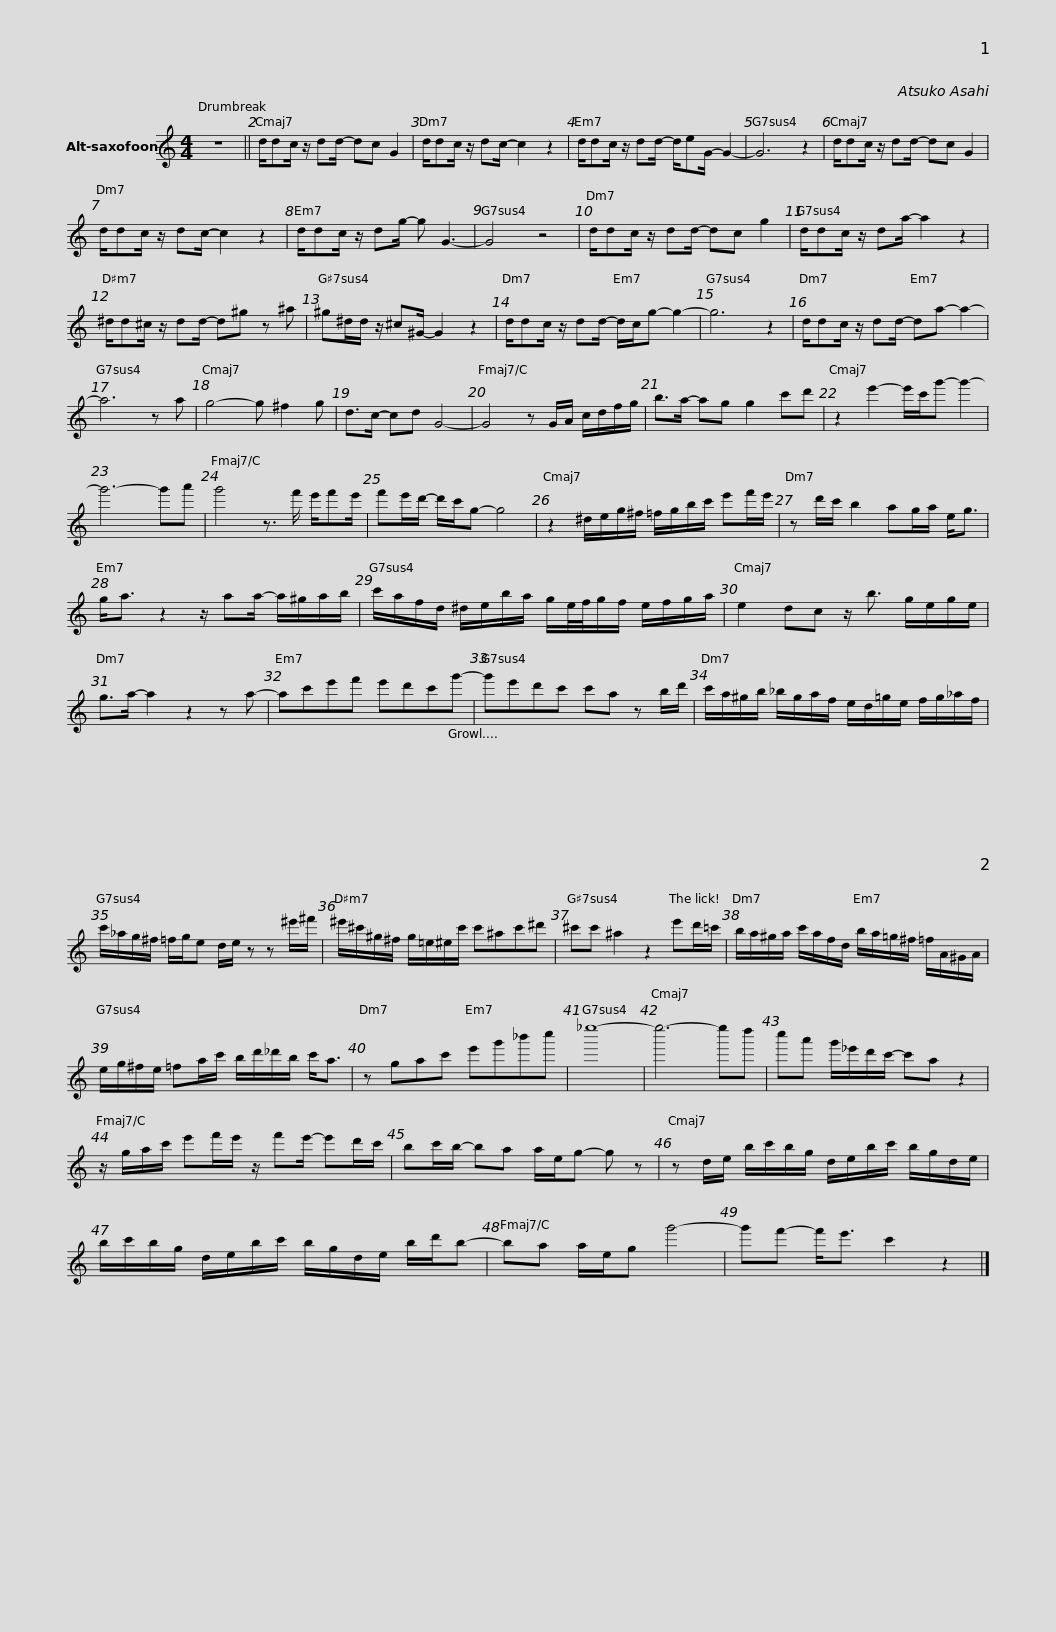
X:1
L:1/8
M:4/4
I:linebreak $
K:none
V:1 treble transpose=-9
V:1
[K:C] z8 || d/dc/ z/ dd/- dc G2 | d/dc/ z/ dc/- c2 z2 | d/dc/ z/ dd/- d/eG/- G2- | G6 z2 |$ %5
 d/dc/ z/ dd/- dc G2 | d/dc/ z/ dc/- c2 z2 | d/dc/ z/ dg/- g G3- | G4 z4 |$ d/dc/ z/ dd/- dc g2 | %10
 d/dc/ z/ da/- a2 z2 | ^d/d^c/ z/ dd/- d^g z ^a | ^g^d/d/ z/ ^c^G/- G2 z2 |$ d/dc/ z/ dd/- d/c/g- g2- | g6 z2 | %15
 d/dc/ z/ dd/- da- a2- | a6 z a | g4- g ^f2 g |$ d>c- cd G4- | G4 z G/A/ c/d/f/g/ | %20
 b>a- ag g2 c'd' | z2 e'2- e'/c'/g'- g'2- | g'6- g'a' | g'4 z3/2 f'/ e'/f'e'/ |$ f'e'/d'/- d'/c'/g- g4 | %25
 z2 ^d/e/g/^f/ =f/g/b/c'/ e'f'/e'/ | z d'/c'/ b2 ag/a/ e<g |$ g<a z2 z/ aa/- a/^g/a/b/ | c'/a/f/d/ ^d/e/b/a/ g/e/4f/4g/f/ e/f/g/a/ | e2 dc z/ b3/2 g/e/g/e/ | %30
 g>a- a2 z2 z a- |$ ac'e'f' e'd'c'g'- | g'e'd'c' c'a z b/d'/ | c'/a/^g/b/ _b/g/a/f/ e/d/=g/e/ f/g/_a/f/ |$ c'/_a/g/^f/ =f/g/e d/e/ z z ^e'/^f'/ | %35
 ^e'/^c'/^g/^f/ g/=e/^e/c'/ c'^ac'^d' | ^c'c' ^a2 z2 e'd'/=c'/ |$ b/a/^g/a/ c'/a/f/d/ b/a/=g/^f/ =f/A/^G/A/ | e/g/^f/e/ =fa/c'/ b/d'/_d'/b/ c'<a |$ z gac' e'g'_b'c'' | %40
 _e''8- | e''6- e''d'' | c''a' g'/_e'/d'/c'/- c'a z2 | z/ g/a/c'/ e'f'/e'/ z/ f'e'/- e'd'/c'/ |$ bc'/b/- ba a/e/g- g z | %45
 z d/e/ b/c'/b/g/ d/e/b/c'/ b/g/d/e/ | b/c'/b/g/ d/e/b/c'/ b/g/d/e/ b/d'/b- |$ ba a/e/g g'4- | g'f'- f'<e' c'2 z2 |] %49
